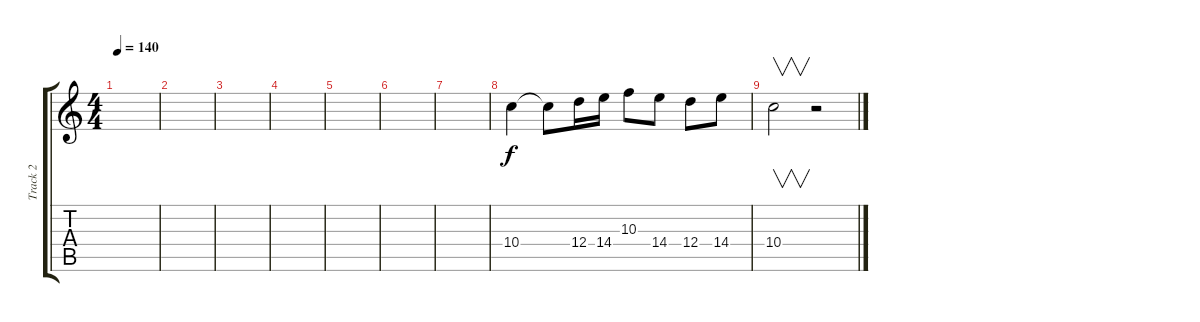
\track ("Track 2" "Track 2") {instrument distortionguitar}
\staff {score tabs}
\tuning (E4 B3 G3 D3 A2 E2) {hide}
\ts (4 4)
\tempo 140
\clef g2
\ks c
|
|
|
|
|
|
|
10.4.4 10.4{t}.8 12.4.16 14.4.16 10.3.8 14.4.8 12.4.8 14.4.8 |
10.4.2{v} r.2
